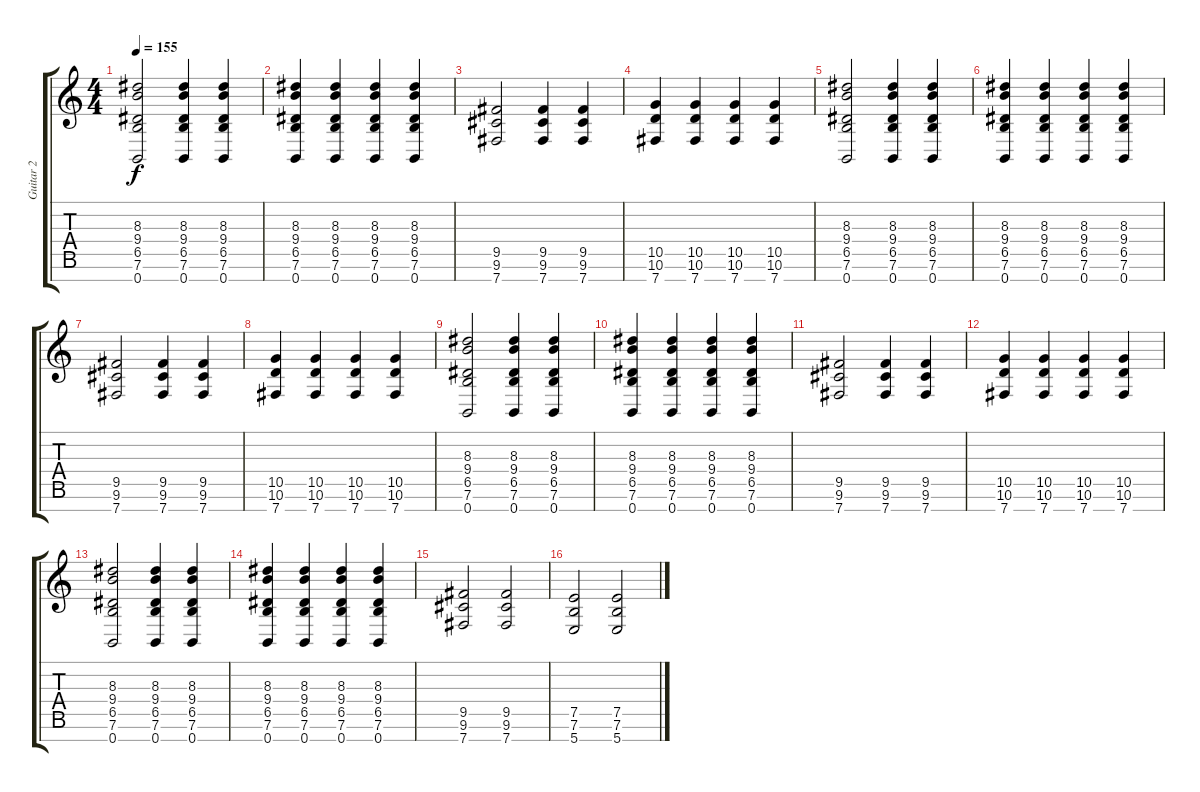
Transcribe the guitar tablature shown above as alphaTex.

\track ("Guitar 2" "Guitar 2") {instrument distortionguitar}
\staff {score tabs}
\tuning (E4 B3 G3 D3 A2 E2 B1) {hide}
\ts (4 4)
\tempo 155
\clef g2
\ks c
(8.3 9.4 6.5 7.6 0.7).2{dy f} (8.3 9.4 6.5 7.6 0.7).4 (8.3 9.4 6.5 7.6 0.7).4 |
(8.3 9.4 6.5 7.6 0.7).4 (8.3 9.4 6.5 7.6 0.7).4 (8.3 9.4 6.5 7.6 0.7).4 (8.3 9.4 6.5 7.6 0.7).4 |
(9.5 9.6 7.7).2 (9.5 9.6 7.7).4 (9.5 9.6 7.7).4 |
(10.5 10.6 7.7).4 (10.5 10.6 7.7).4 (10.5 10.6 7.7).4 (10.5 10.6 7.7).4 |
(8.3 9.4 6.5 7.6 0.7).2 (8.3 9.4 6.5 7.6 0.7).4 (8.3 9.4 6.5 7.6 0.7).4 |
(8.3 9.4 6.5 7.6 0.7).4 (8.3 9.4 6.5 7.6 0.7).4 (8.3 9.4 6.5 7.6 0.7).4 (8.3 9.4 6.5 7.6 0.7).4 |
(9.5 9.6 7.7).2 (9.5 9.6 7.7).4 (9.5 9.6 7.7).4 |
(10.5 10.6 7.7).4 (10.5 10.6 7.7).4 (10.5 10.6 7.7).4 (10.5 10.6 7.7).4 |
(8.3 9.4 6.5 7.6 0.7).2 (8.3 9.4 6.5 7.6 0.7).4 (8.3 9.4 6.5 7.6 0.7).4 |
(8.3 9.4 6.5 7.6 0.7).4 (8.3 9.4 6.5 7.6 0.7).4 (8.3 9.4 6.5 7.6 0.7).4 (8.3 9.4 6.5 7.6 0.7).4 |
(9.5 9.6 7.7).2 (9.5 9.6 7.7).4 (9.5 9.6 7.7).4 |
(10.5 10.6 7.7).4 (10.5 10.6 7.7).4 (10.5 10.6 7.7).4 (10.5 10.6 7.7).4 |
(8.3 9.4 6.5 7.6 0.7).2 (8.3 9.4 6.5 7.6 0.7).4 (8.3 9.4 6.5 7.6 0.7).4 |
(8.3 9.4 6.5 7.6 0.7).4 (8.3 9.4 6.5 7.6 0.7).4 (8.3 9.4 6.5 7.6 0.7).4 (8.3 9.4 6.5 7.6 0.7).4 |
(9.5 9.6 7.7).2 (9.5 9.6 7.7).2 |
(7.5 7.6 5.7).2 (7.5 7.6 5.7).2
